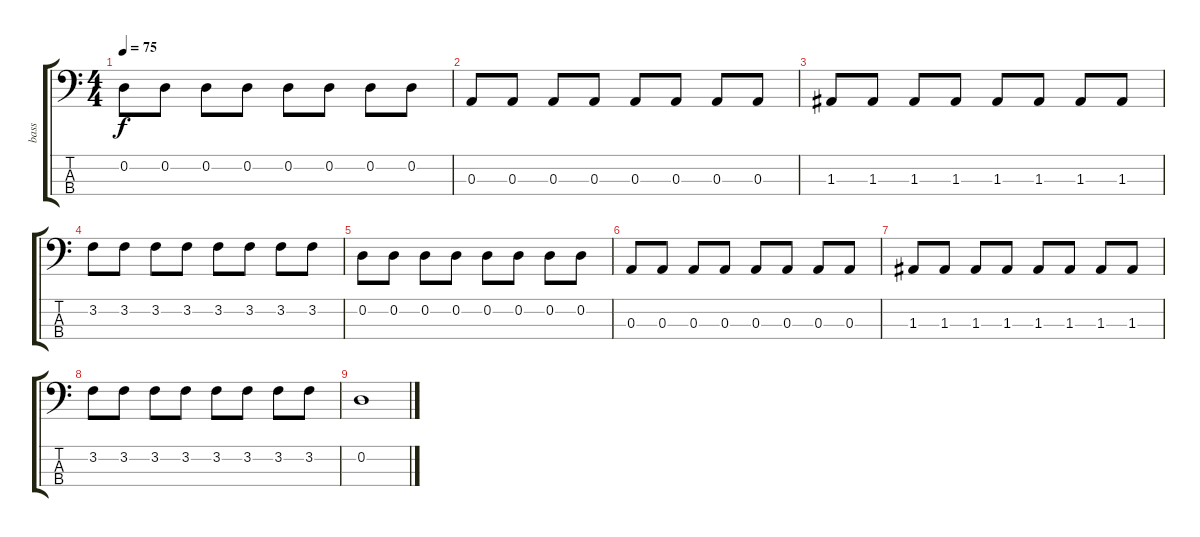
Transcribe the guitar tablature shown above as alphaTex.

\track ("bass" "bass") {instrument electricbasspick}
\staff {score tabs}
\tuning (G2 D2 A1 E1) {hide}
\ts (4 4)
\tempo 75
\clef f4
\ks c
0.2.8{dy f} 0.2.8 0.2.8 0.2.8 0.2.8 0.2.8 0.2.8 0.2.8 |
0.3.8 0.3.8 0.3.8 0.3.8 0.3.8 0.3.8 0.3.8 0.3.8 |
1.3.8 1.3.8 1.3.8 1.3.8 1.3.8 1.3.8 1.3.8 1.3.8 |
3.2.8 3.2.8 3.2.8 3.2.8 3.2.8 3.2.8 3.2.8 3.2.8 |
0.2.8 0.2.8 0.2.8 0.2.8 0.2.8 0.2.8 0.2.8 0.2.8 |
0.3.8 0.3.8 0.3.8 0.3.8 0.3.8 0.3.8 0.3.8 0.3.8 |
1.3.8 1.3.8 1.3.8 1.3.8 1.3.8 1.3.8 1.3.8 1.3.8 |
3.2.8 3.2.8 3.2.8 3.2.8 3.2.8 3.2.8 3.2.8 3.2.8 |
0.2.1
